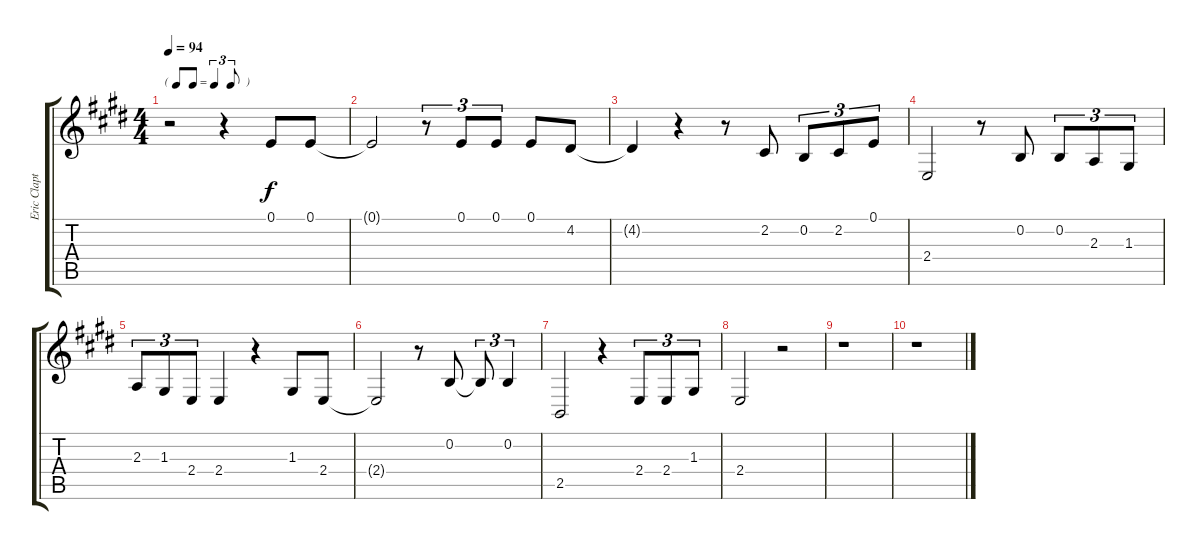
\track ("Eric Clapton Voice" "Eric Clapt") {instrument harmonica}
\staff {score tabs}
\tuning (E4 B3 G3 D3 A2 E2) {hide}
\ts (4 4)
\tf triplet8th
\tempo 94
\clef g2
\ks e
r.2{dy f} r.4 0.1.8 0.1.8 |
0.1{t}.2 r.8{tu (3 2)} 0.1.8{tu (3 2)} 0.1.8{tu (3 2)} 0.1.8 4.2.8 |
4.2{t}.4 r.4 r.8 2.2.8 0.2.8{tu (3 2)} 2.2.8{tu (3 2)} 0.1.8{tu (3 2)} |
2.4.2 r.8 0.2.8 0.2.8{tu (3 2)} 2.3.8{tu (3 2)} 1.3.8{tu (3 2)} |
2.3.8{tu (3 2)} 1.3.8{tu (3 2)} 2.4.8{tu (3 2)} 2.4.4 r.4 1.3.8 2.4.8 |
2.4{t}.2 r.8 0.2.8 0.2{t}.8{tu (3 2)} 0.2.4{tu (3 2)} |
2.5.2 r.4 2.4.8{tu (3 2)} 2.4.8{tu (3 2)} 1.3.8{tu (3 2)} |
2.4.2 r.2 |
r.1 |
r.1
